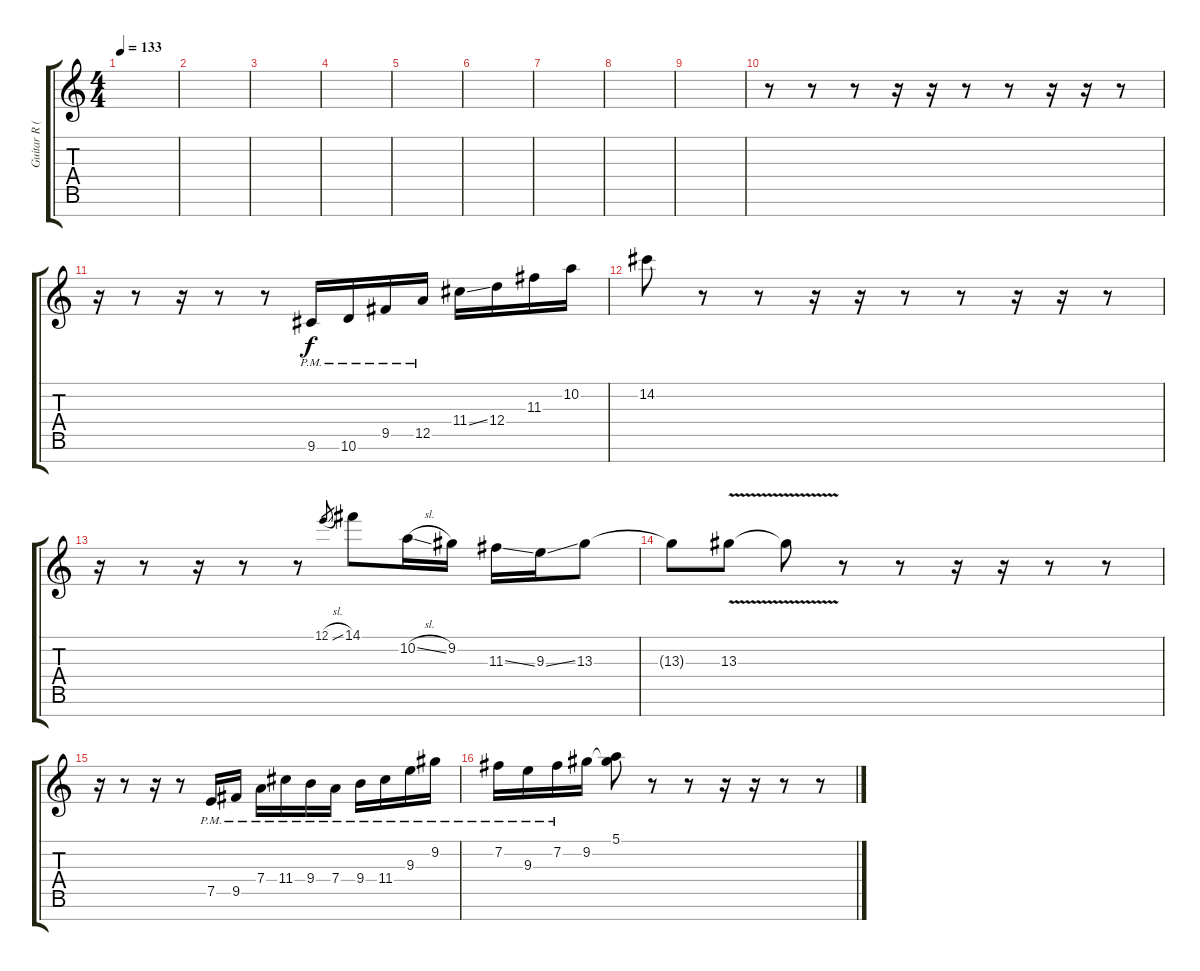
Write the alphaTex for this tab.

\track ("Guitar R (High 7)" "Guitar R (") {instrument distortionguitar}
\staff {score tabs}
\tuning (E4 B3 G3 D3 A2 E2 B1) {hide}
\ts (4 4)
\tempo 133
\clef g2
\ks c
|
|
|
|
|
|
|
|
|
r.8 r.8 r.8 r.16 r.16 r.8 r.8 r.16 r.16 r.8 |
r.16 r.8 r.16 r.8 r.8 9.6{pm}.16 10.6{pm}.16 9.5{pm}.16 12.5{pm}.16 11.4{ss}.16 12.4.16 11.3.16 10.2.16 |
14.2.8 r.8 r.8 r.16 r.16 r.8 r.8 r.16 r.16 r.8 |
r.16 r.8 r.16 r.8 r.8 12.1{sl}.8{gr} 14.1.8 10.2{sl}.16 9.2.16 11.3{ss}.16 9.3{ss}.16 13.3.8 |
13.3{t}.8 13.3{v}.8 13.3{t}.8 r.8 r.8 r.16 r.16 r.8 r.8 |
r.16 r.8 r.16 r.8 7.5{pm}.16 9.5{pm}.16 7.4{pm}.16 11.4{pm}.16 9.4{pm}.16 7.4{pm}.16 9.4{pm}.16 11.4{pm}.16 9.3{pm}.16 9.2{pm}.16 |
7.2{pm}.16 9.3{pm}.16 7.2{pm}.16 9.2.16 (5.1 9.2{t}).8 r.8 r.8 r.16 r.16 r.8 r.8
